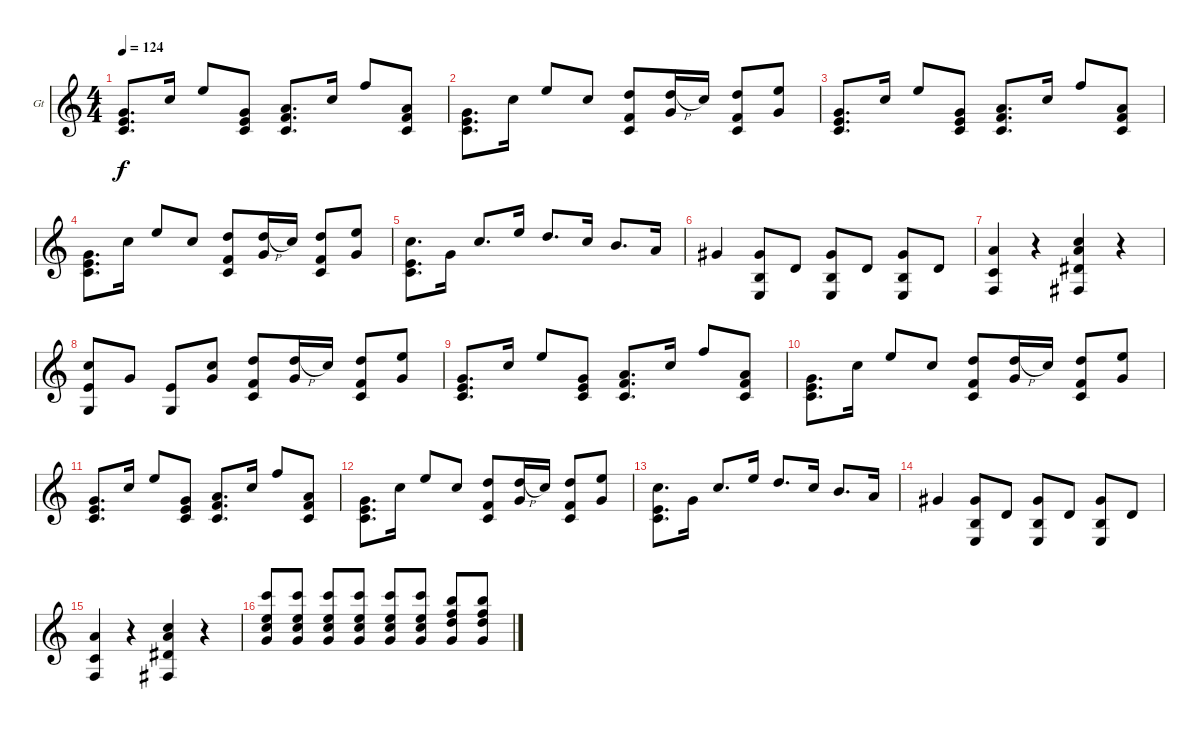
\defaultSystemsLayout 4
\bracketExtendMode groupsimilarinstruments
\firstSystemTrackNameOrientation horizontal
\otherSystemsTrackNameOrientation horizontal
\track ("Guitar" "Gt") {instrument acousticguitarnylon}
\staff {score}
\tuning (E4 B3 G3 D3 A2 E2)
\ts (4 4)
\tempo 124
\clef g2
\ks c
(0.3 2.4 3.5).8{d dy f} 1.2.16 0.1.8 (0.3 2.4 3.5).8 (2.3 3.4 3.5).8{d} 1.2.16 1.1.8 (2.3 3.4 3.5).8 |
(0.3 2.4 3.5).8{d} 1.2.16 0.1.8{beam invert} 1.2.8 (3.2 3.5 3.4).8 (3.2{h} 0.3).16 1.2.16 (3.2 3.5 3.4).8 (0.1 0.3).8 |
(0.3 2.4 3.5).8{d} 1.2.16 0.1.8 (0.3 2.4 3.5).8 (2.3 3.4 3.5).8{d} 1.2.16 1.1.8 (2.3 3.4 3.5).8 |
(0.3 2.4 3.5).8{d} 1.2.16 0.1.8{beam invert} 1.2.8 (3.2 3.5 3.4).8 (3.2{h} 0.3).16 1.2.16 (3.2 3.5 3.4).8 (0.1 0.3).8 |
(1.2 2.4 3.5).8{d} 0.3.16 1.2.8{d beam invert} 0.1.16 3.2.8{d beam invert} 1.2.16 0.2.8{d} 2.3.16 |
1.3.4 (1.3 0.6 2.5).8 0.4.8 (1.3 0.6 2.5).8 0.4.8 (1.3 0.6 2.5).8 0.4.8 |
(2.3 3.5 1.6).4 r.4 (1.2 2.3 1.4 2.6).4 r.4 |
(1.2 3.6 2.4).8 0.3.8 (2.4 3.6).8 (1.2 0.3).8 (3.2 3.5 3.4).8 (3.2{h} 0.3).16 1.2.16 (3.2 3.5 3.4).8 (0.1 0.3).8 |
(0.3 2.4 3.5).8{d} 1.2.16 0.1.8 (0.3 2.4 3.5).8 (2.3 3.4 3.5).8{d} 1.2.16 1.1.8 (2.3 3.4 3.5).8 |
(0.3 2.4 3.5).8{d} 1.2.16 0.1.8{beam invert} 1.2.8 (3.2 3.5 3.4).8 (3.2{h} 0.3).16 1.2.16 (3.2 3.5 3.4).8 (0.1 0.3).8 |
(0.3 2.4 3.5).8{d} 1.2.16 0.1.8 (0.3 2.4 3.5).8 (2.3 3.4 3.5).8{d} 1.2.16 1.1.8 (2.3 3.4 3.5).8 |
(0.3 2.4 3.5).8{d} 1.2.16 0.1.8{beam invert} 1.2.8 (3.2 3.5 3.4).8 (3.2{h} 0.3).16 1.2.16 (3.2 3.5 3.4).8 (0.1 0.3).8 |
(1.2 2.4 3.5).8{d} 0.3.16 1.2.8{d beam invert} 0.1.16 3.2.8{d beam invert} 1.2.16 0.2.8{d} 2.3.16 |
1.3.4 (1.3 0.6 2.5).8 0.4.8 (1.3 0.6 2.5).8 0.4.8 (1.3 0.6 2.5).8 0.4.8 |
(2.3 3.5 1.6).4 r.4 (1.2 2.3 1.4 2.6).4 r.4 |
(8.1 5.2 5.3 5.4).8{beam invert} (8.1 5.2 5.3 5.4).8 (8.1 5.2 5.3 5.4).8{beam invert} (8.1 5.2 5.3 5.4).8 (8.1 5.2 5.3 5.4).8{beam invert} (8.1 5.2 5.3 5.4).8 (7.1 6.2 7.3 5.4).8{beam invert} (7.1 6.2 7.3 5.4).8
